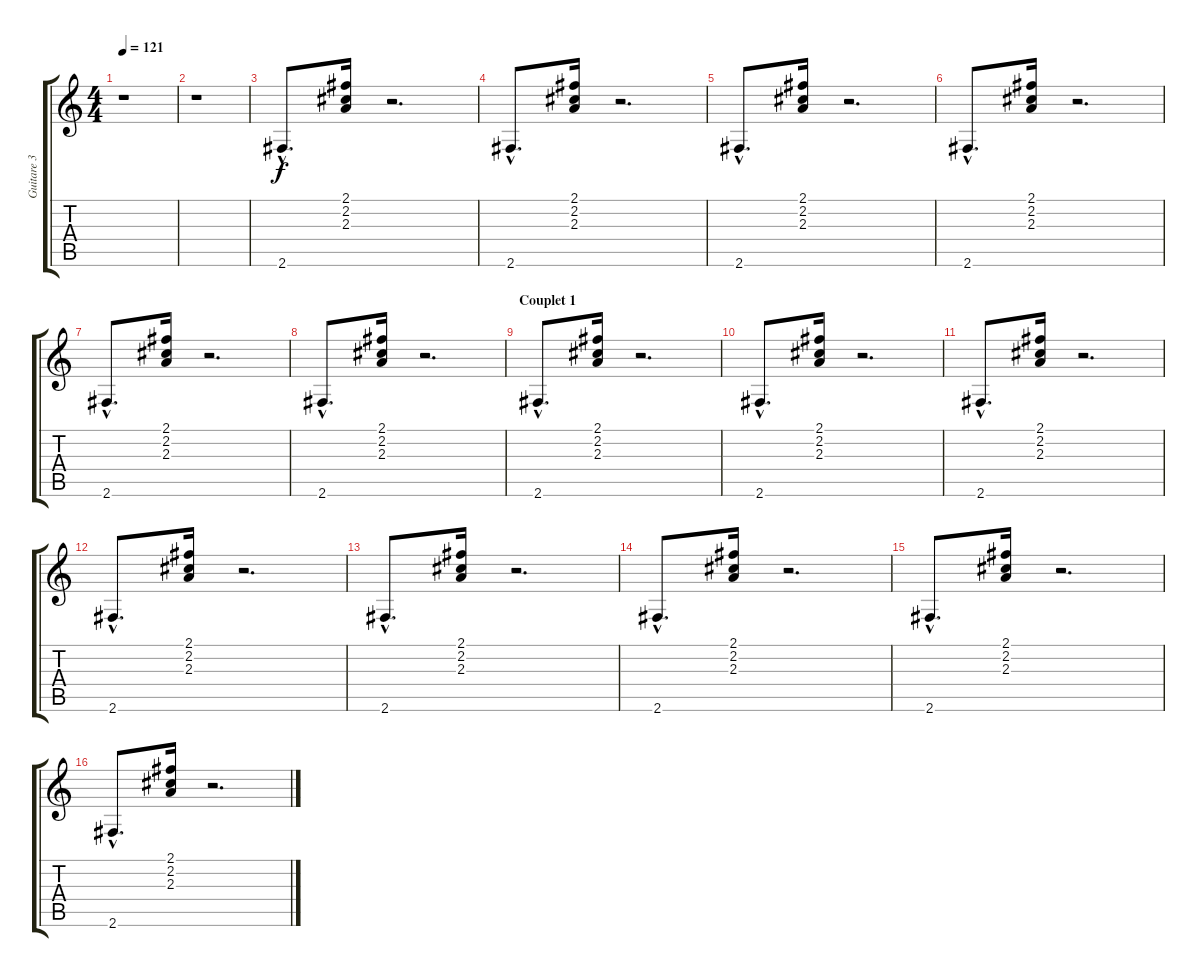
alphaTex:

\track ("Guitare 3" "Guitare 3") {instrument electricguitarclean}
\staff {score tabs}
\tuning (E4 B3 G3 D3 A2 E2) {hide}
\ts (4 4)
\tempo 121
\clef g2
\ks c
r.1{dy f instrument electricguitarclean} |
r.1 |
2.6{hac}.8{d} (2.1 2.2 2.3).16 r.2{d} |
2.6{hac}.8{d} (2.1 2.2 2.3).16 r.2{d} |
2.6{hac}.8{d} (2.1 2.2 2.3).16 r.2{d} |
2.6{hac}.8{d} (2.1 2.2 2.3).16 r.2{d} |
2.6{hac}.8{d} (2.1 2.2 2.3).16 r.2{d} |
2.6{hac}.8{d} (2.1 2.2 2.3).16 r.2{d} |
\section ("" "Couplet 1")
2.6{hac}.8{d} (2.1 2.2 2.3).16 r.2{d} |
2.6{hac}.8{d} (2.1 2.2 2.3).16 r.2{d} |
2.6{hac}.8{d} (2.1 2.2 2.3).16 r.2{d} |
2.6{hac}.8{d} (2.1 2.2 2.3).16 r.2{d} |
2.6{hac}.8{d} (2.1 2.2 2.3).16 r.2{d} |
2.6{hac}.8{d} (2.1 2.2 2.3).16 r.2{d} |
2.6{hac}.8{d} (2.1 2.2 2.3).16 r.2{d} |
2.6{hac}.8{d} (2.1 2.2 2.3).16 r.2{d}
